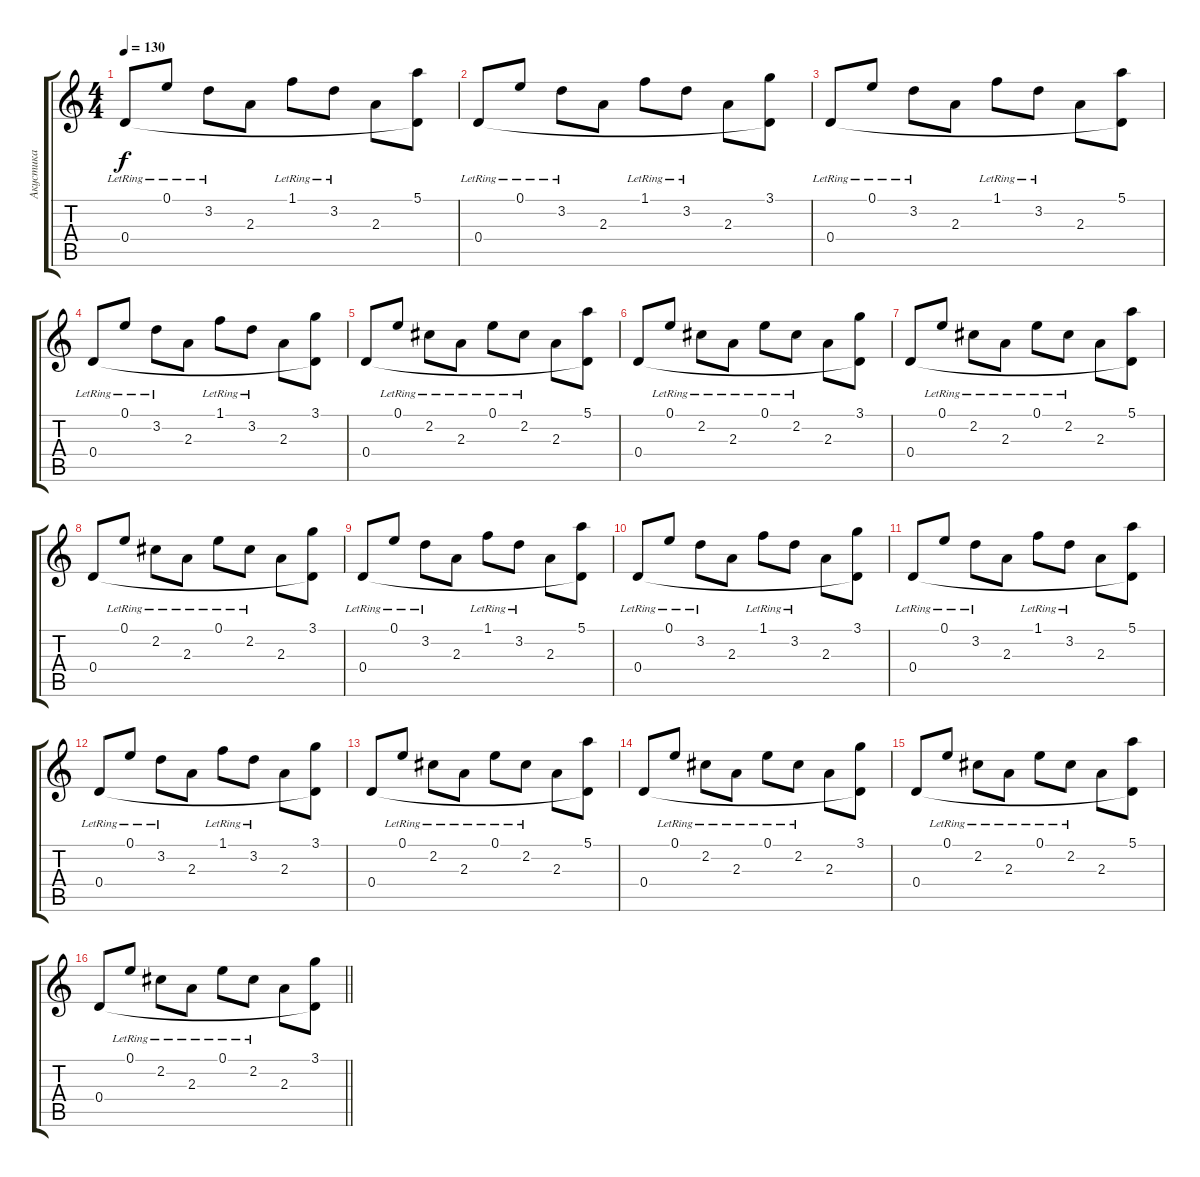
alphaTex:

\track ("Акустика" "Акустика") {instrument acousticguitarsteel}
\staff {score tabs}
\tuning (E4 B3 G3 D3 A2 E2) {hide}
\ts (4 4)
\tempo 130
\clef g2
\ks c
0.4{lr}.8{dy f} 0.1{lr}.8 3.2{lr}.8 2.3.8 1.1{lr}.8 3.2{lr}.8 2.3.8 (5.1 0.4{t}).8 |
0.4{lr}.8 0.1{lr}.8 3.2{lr}.8 2.3.8 1.1{lr}.8 3.2{lr}.8 2.3.8 (3.1 0.4{t}).8 |
0.4{lr}.8 0.1{lr}.8 3.2{lr}.8 2.3.8 1.1{lr}.8 3.2{lr}.8 2.3.8 (5.1 0.4{t}).8 |
0.4{lr}.8 0.1{lr}.8 3.2{lr}.8 2.3.8 1.1{lr}.8 3.2{lr}.8 2.3.8 (3.1 0.4{t}).8 |
0.4.8 0.1{lr}.8 2.2{lr}.8 2.3{lr}.8 0.1{lr}.8 2.2{lr}.8 2.3.8 (5.1 0.4{t}).8 |
0.4.8 0.1{lr}.8 2.2{lr}.8 2.3{lr}.8 0.1{lr}.8 2.2{lr}.8 2.3.8 (3.1 0.4{t}).8 |
0.4.8 0.1{lr}.8 2.2{lr}.8 2.3{lr}.8 0.1{lr}.8 2.2{lr}.8 2.3.8 (5.1 0.4{t}).8 |
0.4.8 0.1{lr}.8 2.2{lr}.8 2.3{lr}.8 0.1{lr}.8 2.2{lr}.8 2.3.8 (3.1 0.4{t}).8 |
0.4{lr}.8 0.1{lr}.8 3.2{lr}.8 2.3.8 1.1{lr}.8 3.2{lr}.8 2.3.8 (5.1 0.4{t}).8 |
0.4{lr}.8 0.1{lr}.8 3.2{lr}.8 2.3.8 1.1{lr}.8 3.2{lr}.8 2.3.8 (3.1 0.4{t}).8 |
0.4{lr}.8 0.1{lr}.8 3.2{lr}.8 2.3.8 1.1{lr}.8 3.2{lr}.8 2.3.8 (5.1 0.4{t}).8 |
0.4{lr}.8 0.1{lr}.8 3.2{lr}.8 2.3.8 1.1{lr}.8 3.2{lr}.8 2.3.8 (3.1 0.4{t}).8 |
0.4.8 0.1{lr}.8 2.2{lr}.8 2.3{lr}.8 0.1{lr}.8 2.2{lr}.8 2.3.8 (5.1 0.4{t}).8 |
0.4.8 0.1{lr}.8 2.2{lr}.8 2.3{lr}.8 0.1{lr}.8 2.2{lr}.8 2.3.8 (3.1 0.4{t}).8 |
0.4.8 0.1{lr}.8 2.2{lr}.8 2.3{lr}.8 0.1{lr}.8 2.2{lr}.8 2.3.8 (5.1 0.4{t}).8 |
\barLineRight lightlight
0.4.8 0.1{lr}.8 2.2{lr}.8 2.3{lr}.8 0.1{lr}.8 2.2{lr}.8 2.3.8 (3.1 0.4{t}).8
